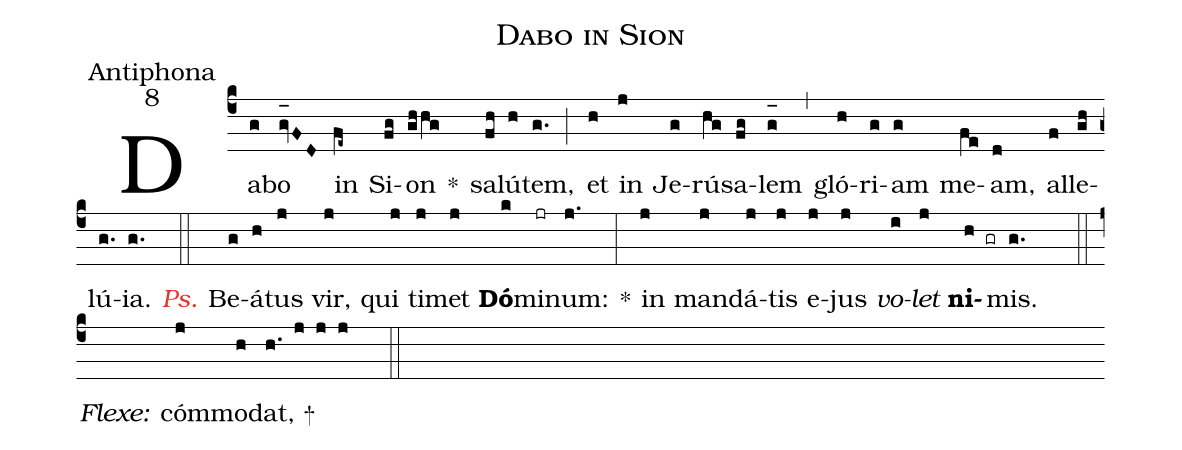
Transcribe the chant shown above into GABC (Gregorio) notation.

name:Dabo in Sion;
office-part:Antiphona;
mode:8;
%%
(c4) Da(g)bo(gv_[oh:h]FD) in(fe~) Si(fg)on(ghhg) <sp>*</sp>() sa(fh)lú(h)tem,(g.) (;) et(h) in(j) Je(g)rú(hg)sa(fg)lem(g_[oh:h]) (,) gló(h)ri(g)am(g) me(fe)am,(d) al(f)le(gh)lú(g.){ia}.(g.) (::)

<i><c>Ps.</c></i> Be(g)á(h)tus(j) vir,(j) qui(j) ti(j)met(j) <b>Dó</b>(k)mi(jr)num:(j.) <sp>*</sp>(:) in(j) man(j)dá(j)tis(j) e(j)jus(j) <i>vo</i>(i)<i>let</i>(j) <b>ni</b>(h gr)mis.(g.) (::)
<i>Flexe:</i>  c{ó}m(j)mo(h)dat, <sp>+</sp>(h. j j j  ::)
